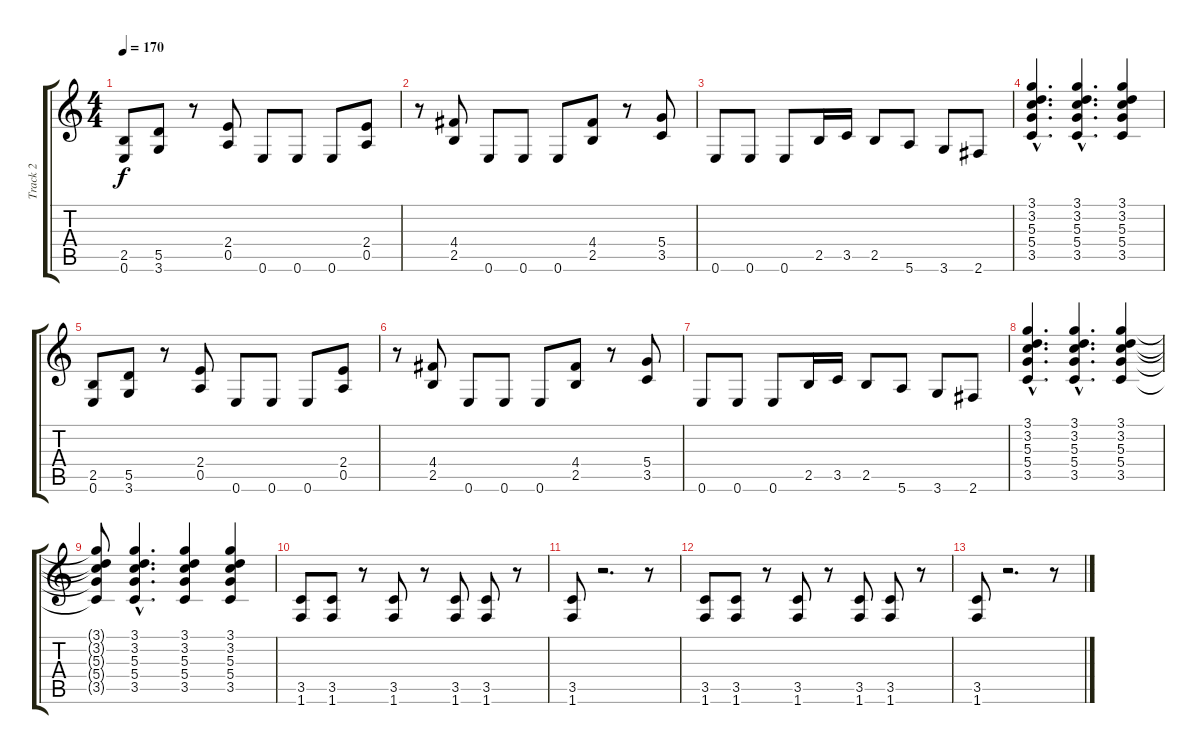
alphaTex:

\track ("Track 2" "Track 2") {instrument overdrivenguitar}
\staff {score tabs}
\tuning (E4 B3 G3 D3 A2 E2) {hide}
\ts (4 4)
\tempo 170
\clef g2
\ks c
(2.5 0.6).8{dy f} (5.5 3.6).8 r.8 (2.4 0.5).8 0.6.8 0.6.8 0.6.8 (2.4 0.5).8 |
r.8 (4.4 2.5).8 0.6.8 0.6.8 0.6.8 (4.4 2.5).8 r.8 (5.4 3.5).8 |
0.6.8 0.6.8 0.6.8 2.5.16 3.5.16 2.5.8 5.6.8 3.6.8 2.6.8 |
(3.1{hac} 3.2{hac} 5.3{hac} 5.4{hac} 3.5{hac}).4{d} (3.1{hac} 3.2{hac} 5.3{hac} 5.4{hac} 3.5{hac}).4{d} (3.1 3.2 5.3 5.4 3.5).4 |
(2.5 0.6).8 (5.5 3.6).8 r.8 (2.4 0.5).8 0.6.8 0.6.8 0.6.8 (2.4 0.5).8 |
r.8 (4.4 2.5).8 0.6.8 0.6.8 0.6.8 (4.4 2.5).8 r.8 (5.4 3.5).8 |
0.6.8 0.6.8 0.6.8 2.5.16 3.5.16 2.5.8 5.6.8 3.6.8 2.6.8 |
(3.1{hac} 3.2{hac} 5.3{hac} 5.4{hac} 3.5{hac}).4{d} (3.1{hac} 3.2{hac} 5.3{hac} 5.4{hac} 3.5{hac}).4{d} (3.1 3.2 5.3 5.4 3.5).4 |
(3.1{t} 3.2{t} 5.3{t} 5.4{t} 3.5{t}).8 (3.1{hac} 3.2{hac} 5.3{hac} 5.4{hac} 3.5{hac}).4{d} (3.1 3.2 5.3 5.4 3.5).4 (3.1 3.2 5.3 5.4 3.5).4 |
(3.5 1.6).8 (3.5 1.6).8 r.8 (3.5 1.6).8 r.8 (3.5 1.6).8 (3.5 1.6).8 r.8 |
(3.5 1.6).8 r.2{d} r.8 |
(3.5 1.6).8 (3.5 1.6).8 r.8 (3.5 1.6).8 r.8 (3.5 1.6).8 (3.5 1.6).8 r.8 |
(3.5 1.6).8 r.2{d} r.8
